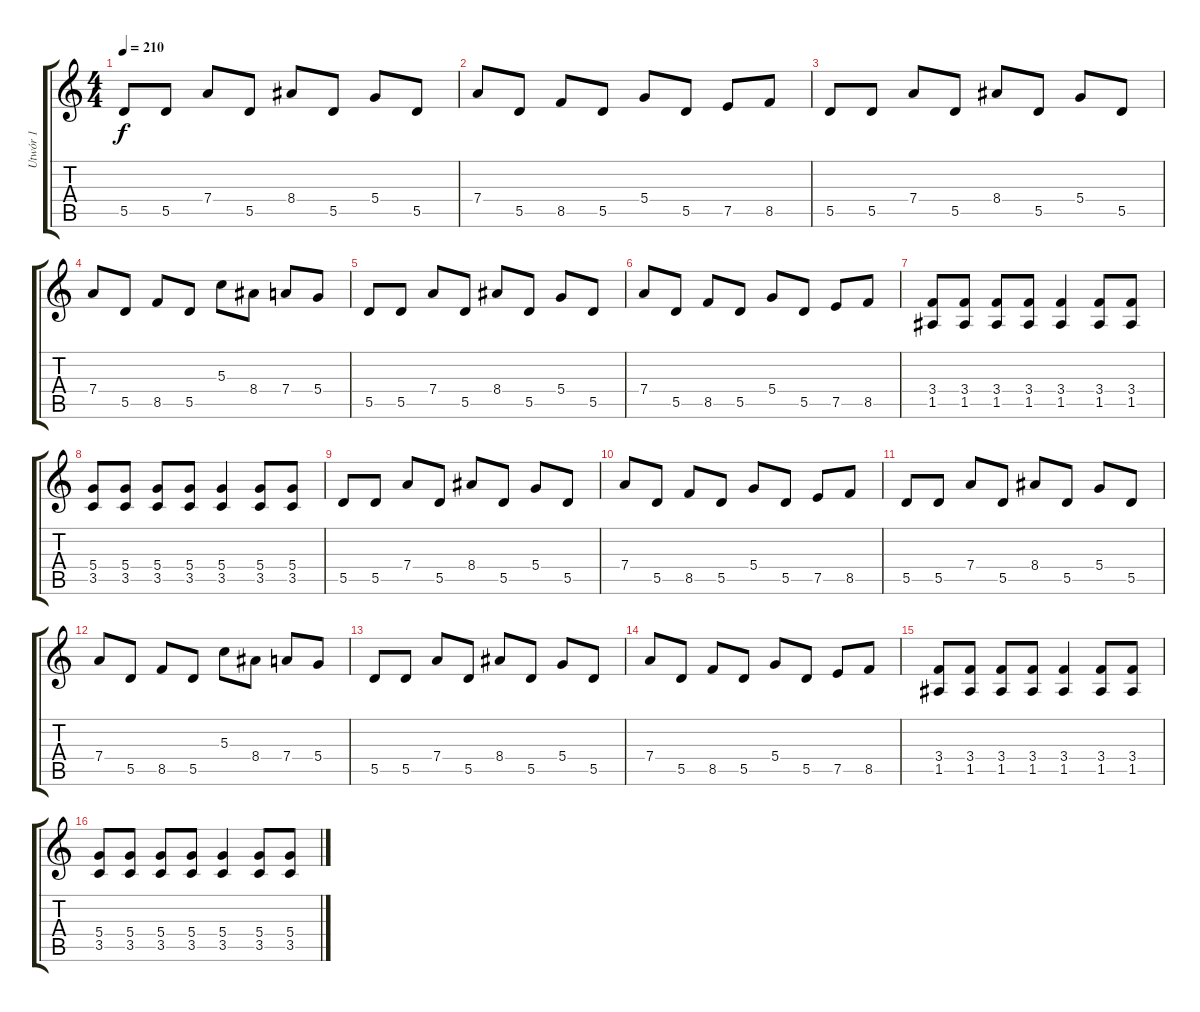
\track ("Utwór 1" "Utwór 1") {instrument overdrivenguitar}
\staff {score tabs}
\tuning (E4 B3 G3 D3 A2 E2) {hide}
\ts (4 4)
\tempo 210
\clef g2
\ks c
5.5.8{dy f instrument overdrivenguitar} 5.5.8 7.4.8 5.5.8 8.4.8 5.5.8 5.4.8 5.5.8 |
7.4.8 5.5.8 8.5.8 5.5.8 5.4.8 5.5.8 7.5.8 8.5.8 |
5.5.8 5.5.8 7.4.8 5.5.8 8.4.8 5.5.8 5.4.8 5.5.8 |
7.4.8 5.5.8 8.5.8 5.5.8 5.3.8 8.4.8 7.4.8 5.4.8 |
5.5.8 5.5.8 7.4.8 5.5.8 8.4.8 5.5.8 5.4.8 5.5.8 |
7.4.8 5.5.8 8.5.8 5.5.8 5.4.8 5.5.8 7.5.8 8.5.8 |
(3.4 1.5).8 (3.4 1.5).8 (3.4 1.5).8 (3.4 1.5).8 (3.4 1.5).4 (3.4 1.5).8 (3.4 1.5).8 |
(5.4 3.5).8 (5.4 3.5).8 (5.4 3.5).8 (5.4 3.5).8 (5.4 3.5).4 (5.4 3.5).8 (5.4 3.5).8 |
5.5.8 5.5.8 7.4.8 5.5.8 8.4.8 5.5.8 5.4.8 5.5.8 |
7.4.8 5.5.8 8.5.8 5.5.8 5.4.8 5.5.8 7.5.8 8.5.8 |
5.5.8 5.5.8 7.4.8 5.5.8 8.4.8 5.5.8 5.4.8 5.5.8 |
7.4.8 5.5.8 8.5.8 5.5.8 5.3.8 8.4.8 7.4.8 5.4.8 |
5.5.8 5.5.8 7.4.8 5.5.8 8.4.8 5.5.8 5.4.8 5.5.8 |
7.4.8 5.5.8 8.5.8 5.5.8 5.4.8 5.5.8 7.5.8 8.5.8 |
(3.4 1.5).8 (3.4 1.5).8 (3.4 1.5).8 (3.4 1.5).8 (3.4 1.5).4 (3.4 1.5).8 (3.4 1.5).8 |
(5.4 3.5).8 (5.4 3.5).8 (5.4 3.5).8 (5.4 3.5).8 (5.4 3.5).4 (5.4 3.5).8 (5.4 3.5).8
